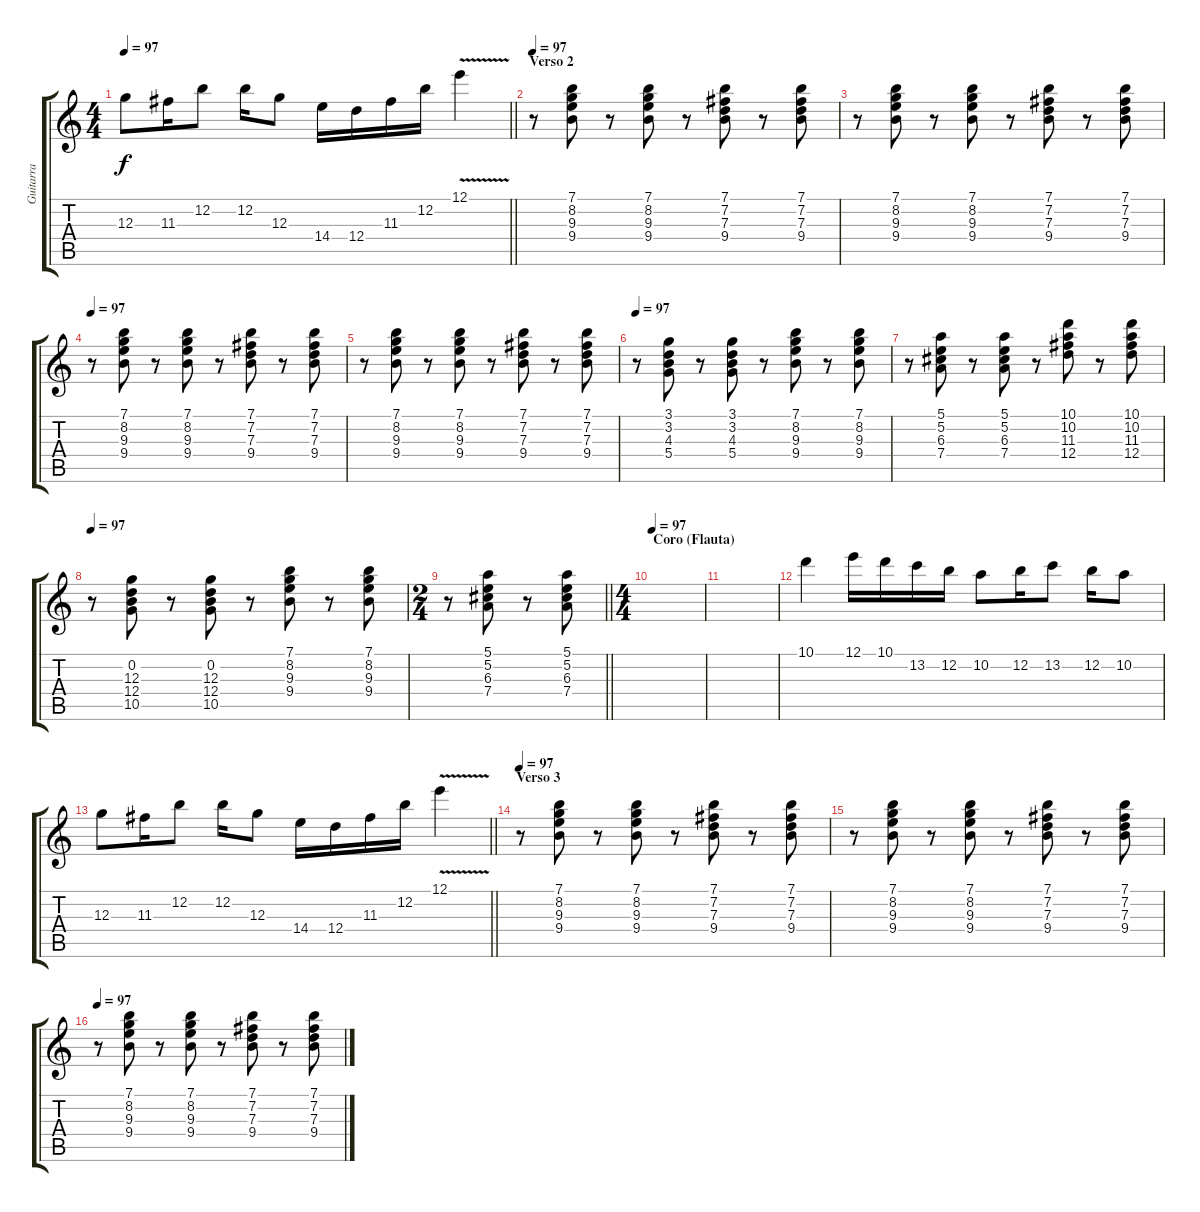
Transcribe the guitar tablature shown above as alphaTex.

\track ("Guitarra" "Guitarra") {instrument overdrivenguitar}
\staff {score tabs}
\tuning (E4 B3 G3 D3 A2 E2) {hide}
\ts (4 4)
\tempo 97
\clef g2
\barLineRight lightlight
\ks c
12.3.8{dy f} 11.3.16 12.2.8 12.2.16 12.3.8 14.4.16 12.4.16 11.3.16 12.2.16 12.1{v}.4 |
\section ("" "Verso 2")
\tempo 97
r.8{instrument electricguitarclean} (7.1 8.2 9.3 9.4).8 r.8 (7.1 8.2 9.3 9.4).8 r.8 (7.1 7.2 7.3 9.4).8 r.8 (7.1 7.2 7.3 9.4).8 |
r.8 (7.1 8.2 9.3 9.4).8 r.8 (7.1 8.2 9.3 9.4).8 r.8 (7.1 7.2 7.3 9.4).8 r.8 (7.1 7.2 7.3 9.4).8 |
\tempo 97
r.8{instrument electricguitarclean} (7.1 8.2 9.3 9.4).8 r.8 (7.1 8.2 9.3 9.4).8 r.8 (7.1 7.2 7.3 9.4).8 r.8 (7.1 7.2 7.3 9.4).8 |
r.8 (7.1 8.2 9.3 9.4).8 r.8 (7.1 8.2 9.3 9.4).8 r.8 (7.1 7.2 7.3 9.4).8 r.8 (7.1 7.2 7.3 9.4).8 |
\tempo 97
r.8 (3.1 3.2 4.3 5.4).8 r.8 (3.1 3.2 4.3 5.4).8 r.8 (7.1 8.2 9.3 9.4).8 r.8 (7.1 8.2 9.3 9.4).8 |
r.8 (5.1 5.2 6.3 7.4).8 r.8 (5.1 5.2 6.3 7.4).8 r.8 (10.1 10.2 11.3 12.4).8 r.8 (10.1 10.2 11.3 12.4).8 |
\tempo 97
r.8 (0.2 12.3 12.4 10.5).8 r.8 (0.2 12.3 12.4 10.5).8 r.8 (7.1 8.2 9.3 9.4).8 r.8 (7.1 8.2 9.3 9.4).8 |
\ts (2 4)
\barLineRight lightlight
r.8 (5.1 5.2 6.3 7.4).8 r.8 (5.1 5.2 6.3 7.4).8 |
\ts (4 4)
\section ("" "Coro (Flauta)")
\tempo 97
|
|
10.1.4{instrument overdrivenguitar} 12.1.16 10.1.16 13.2.16 12.2.16 10.2.8 12.2.16 13.2.8 12.2.16 10.2.8 |
\barLineRight lightlight
12.3.8 11.3.16 12.2.8 12.2.16 12.3.8 14.4.16 12.4.16 11.3.16 12.2.16 12.1{v}.4 |
\section ("" "Verso 3")
\tempo 97
r.8{instrument electricguitarclean} (7.1 8.2 9.3 9.4).8 r.8 (7.1 8.2 9.3 9.4).8 r.8 (7.1 7.2 7.3 9.4).8 r.8 (7.1 7.2 7.3 9.4).8 |
r.8 (7.1 8.2 9.3 9.4).8 r.8 (7.1 8.2 9.3 9.4).8 r.8 (7.1 7.2 7.3 9.4).8 r.8 (7.1 7.2 7.3 9.4).8 |
\tempo 97
r.8{instrument electricguitarclean} (7.1 8.2 9.3 9.4).8 r.8 (7.1 8.2 9.3 9.4).8 r.8 (7.1 7.2 7.3 9.4).8 r.8 (7.1 7.2 7.3 9.4).8
